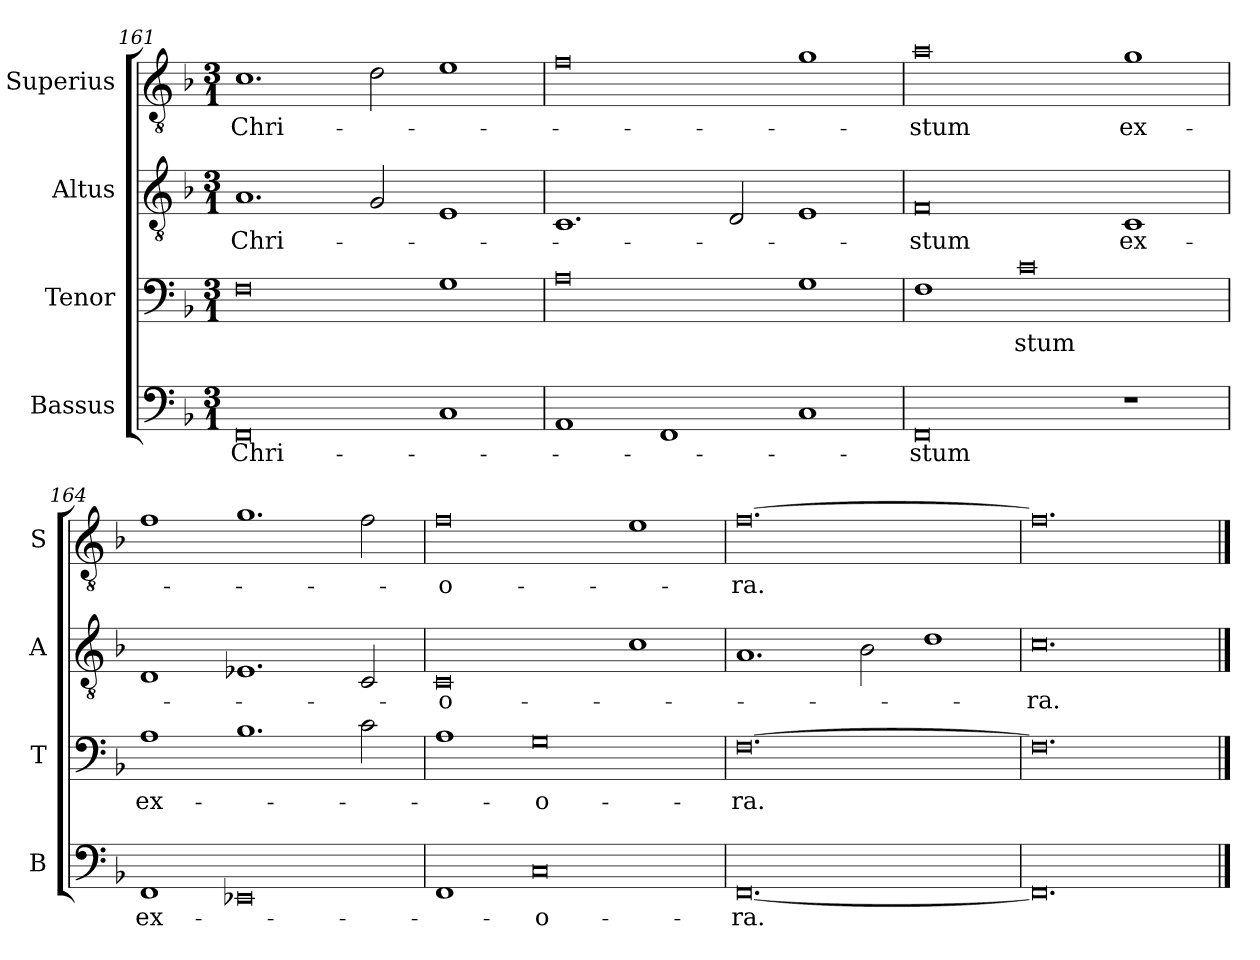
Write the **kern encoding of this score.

**kern	**text	**kern	**text	**kern	**text	**kern	**text
*part4	*part4	*part3	*part3	*part2	*part2	*part1	*part1
*staff4	*staff4	*staff3	*staff3	*staff2	*staff2	*staff1	*staff1
*I"Bassus	*	*I"Tenor	*	*I"Altus	*	*I"Superius	*
*I'B	*	*I'T	*	*I'A	*	*I'S	*
*clefF4	*	*clefF4	*	*clefGv2	*	*clefGv2	*
*k[b-]	*	*k[b-]	*	*k[b-]	*	*k[b-]	*
*d:	*	*d:	*	*d:	*	*d:	*
*M3/1	*	*M3/1	*	*M3/1	*	*M3/1	*
=161	=161	=161	=161	=161	=161	=161	=161
0FF	Chri-	0F	.	1.A	Chri-	1.c	Chri-
.	.	.	.	2G	.	2d	.
1C	.	1G	.	1E	.	1e	.
=162	=162	=162	=162	=162	=162	=162	=162
1AA	.	0A	.	1.C	.	0f	.
1FF	.	.	.	.	.	.	.
.	.	.	.	2D	.	.	.
1C	.	1G	.	1E	.	1g	.
=163	=163	=163	=163	=163	=163	=163	=163
0FF	-stum	1F	.	0F	-stum	0a	-stum
.	.	0c	-stum	.	.	.	.
1r	.	.	.	1C	ex-	1g	ex-
=164	=164	=164	=164	=164	=164	=164	=164
1FF	ex-	1A	ex-	1D	.	1f	.
0EE-X	.	1.B-	.	1.E-X	.	1.g	.
.	.	2c	.	2C	.	2f	.
=165	=165	=165	=165	=165	=165	=165	=165
1FF	.	1A	.	0C	-o-	0f	-o-
0C	-o-	0G	-o-	.	.	.	.
.	.	.	.	1c	.	1e	.
=166	=166	=166	=166	=166	=166	=166	=166
[0.FF	-ra.	[0.F	-ra.	1.A	.	[0.f	-ra.
.	.	.	.	2B-	.	.	.
.	.	.	.	1d	.	.	.
=167	=167	=167	=167	=167	=167	=167	=167
0.FF]	.	0.F]	.	0.c	-ra.	0.f]	.
==	==	==	==	==	==	==	==
*-	*-	*-	*-	*-	*-	*-	*-
